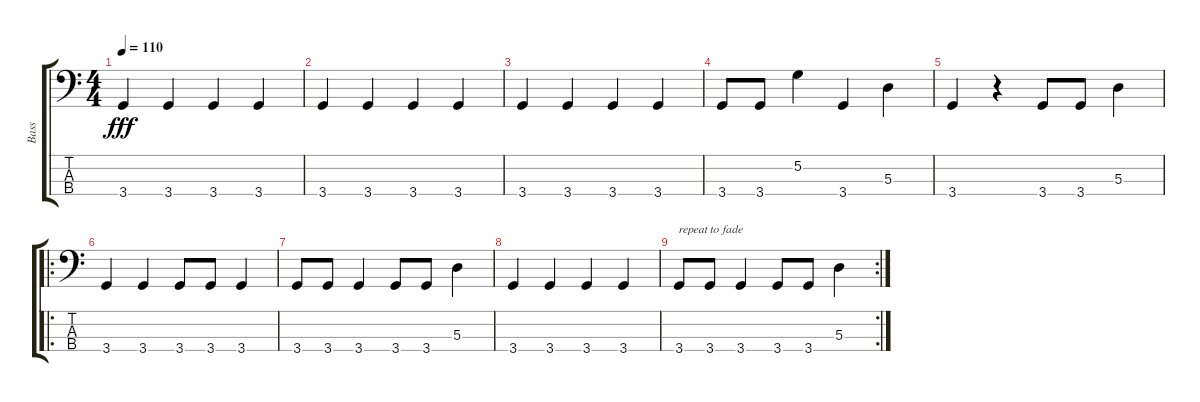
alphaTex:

\track ("Bass" "Bass") {instrument electricbassfinger}
\staff {score tabs}
\tuning (G2 D2 A1 E1) {hide}
\ts (4 4)
\tempo 110
\clef f4
\ks c
3.4.4{dy fff} 3.4.4 3.4.4 3.4.4 |
3.4.4 3.4.4 3.4.4 3.4.4 |
3.4.4 3.4.4 3.4.4 3.4.4 |
3.4.8 3.4.8 5.2.4 3.4.4 5.3.4 |
3.4.4 r.4 3.4.8 3.4.8 5.3.4 |
\ro
3.4.4 3.4.4 3.4.8 3.4.8 3.4.4 |
3.4.8 3.4.8 3.4.4 3.4.8 3.4.8 5.3.4 |
3.4.4 3.4.4 3.4.4 3.4.4 |
\rc 2
3.4.8{txt "repeat to fade"} 3.4.8 3.4.4 3.4.8 3.4.8 5.3.4
